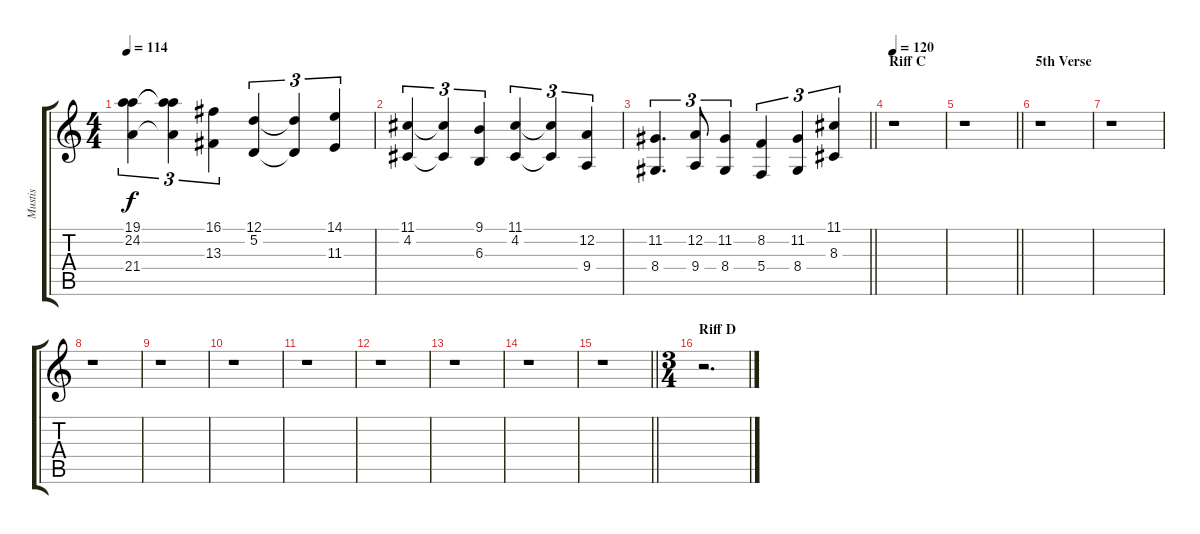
\track ("Mustis" "Mustis") {instrument stringensemble1}
\staff {score tabs}
\tuning (D4 A3 F3 C3 G2 D2) {hide}
\ts (4 4)
\tempo 114
\clef g2
\ks c
(19.1 24.2 21.4{t}).4{tu (3 2) dy f} (19.1{t} 24.2{t} 21.4{t}).4{tu (3 2)} (16.1 13.3).4{tu (3 2)} (12.1 5.2).4{tu (3 2)} (12.1{t} 5.2{t}).4{tu (3 2)} (14.1 11.3).4{tu (3 2)} |
(11.1 4.2).4{tu (3 2)} (11.1{t} 4.2{t}).4{tu (3 2)} (9.1 6.3).4{tu (3 2)} (11.1 4.2).4{tu (3 2)} (11.1{t} 4.2{t}).4{tu (3 2)} (12.2 9.4).4{tu (3 2)} |
\barLineRight lightlight
(11.2 8.4).4{d tu (3 2)} (12.2 9.4).8{tu (3 2)} (11.2 8.4).4{tu (3 2)} (8.2 5.4).4{tu (3 2)} (11.2 8.4).4{tu (3 2)} (11.1 8.3).4{tu (3 2)} |
\section ("" "Riff C")
\tempo 120
r.1 |
\barLineRight lightlight
r.1 |
\section ("" "5th Verse")
r.1 |
r.1 |
r.1 |
r.1 |
r.1 |
r.1 |
r.1 |
r.1 |
r.1 |
\barLineRight lightlight
r.1 |
\ts (3 4)
\section ("" "Riff D")
r.2{d}
